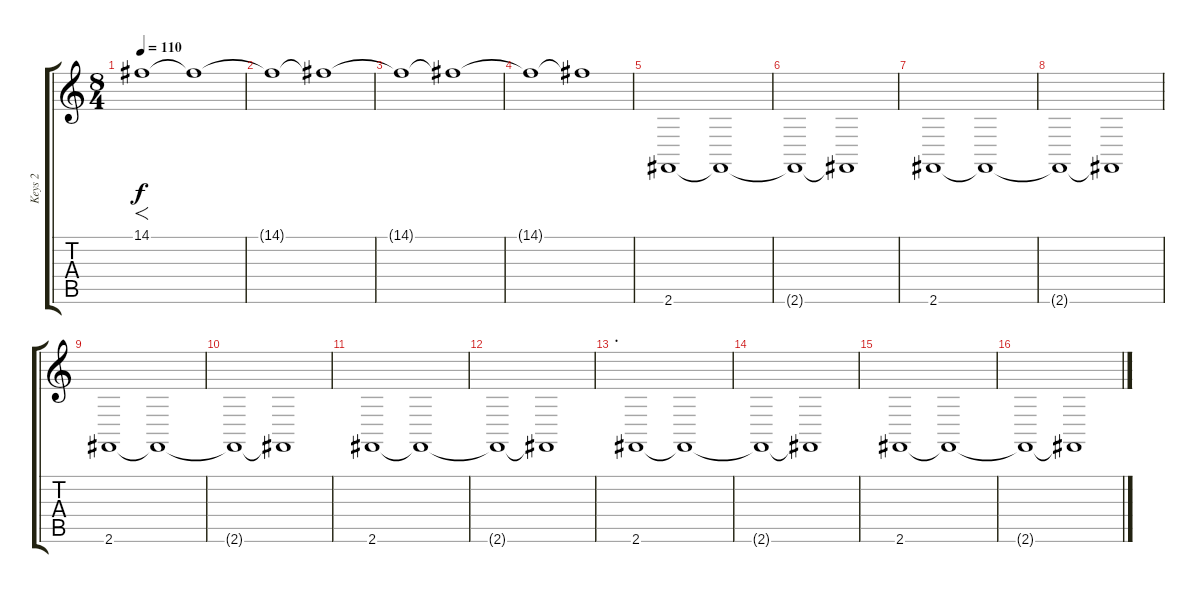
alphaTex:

\track ("Keys 2" "Keys 2") {instrument stringensemble1}
\staff {score tabs}
\tuning (E4 B3 G3 D3 A2 E2) {hide}
\ts (8 4)
\tempo 110
\clef g2
\ks c
14.1.1{f dy f instrument stringensemble1} 14.1{t}.1 |
14.1{t}.1 14.1{t}.1 |
14.1{t}.1 14.1{t}.1 |
14.1{t}.1 14.1{t}.1 |
2.6.1 2.6{t}.1 |
2.6{t}.1 2.6{t}.1 |
2.6.1 2.6{t}.1 |
2.6{t}.1 2.6{t}.1 |
2.6.1 2.6{t}.1 |
2.6{t}.1 2.6{t}.1 |
2.6.1 2.6{t}.1 |
2.6{t}.1 2.6{t}.1 |
\section ("" ".")
2.6.1 2.6{t}.1 |
2.6{t}.1 2.6{t}.1 |
2.6.1 2.6{t}.1 |
2.6{t}.1 2.6{t}.1
